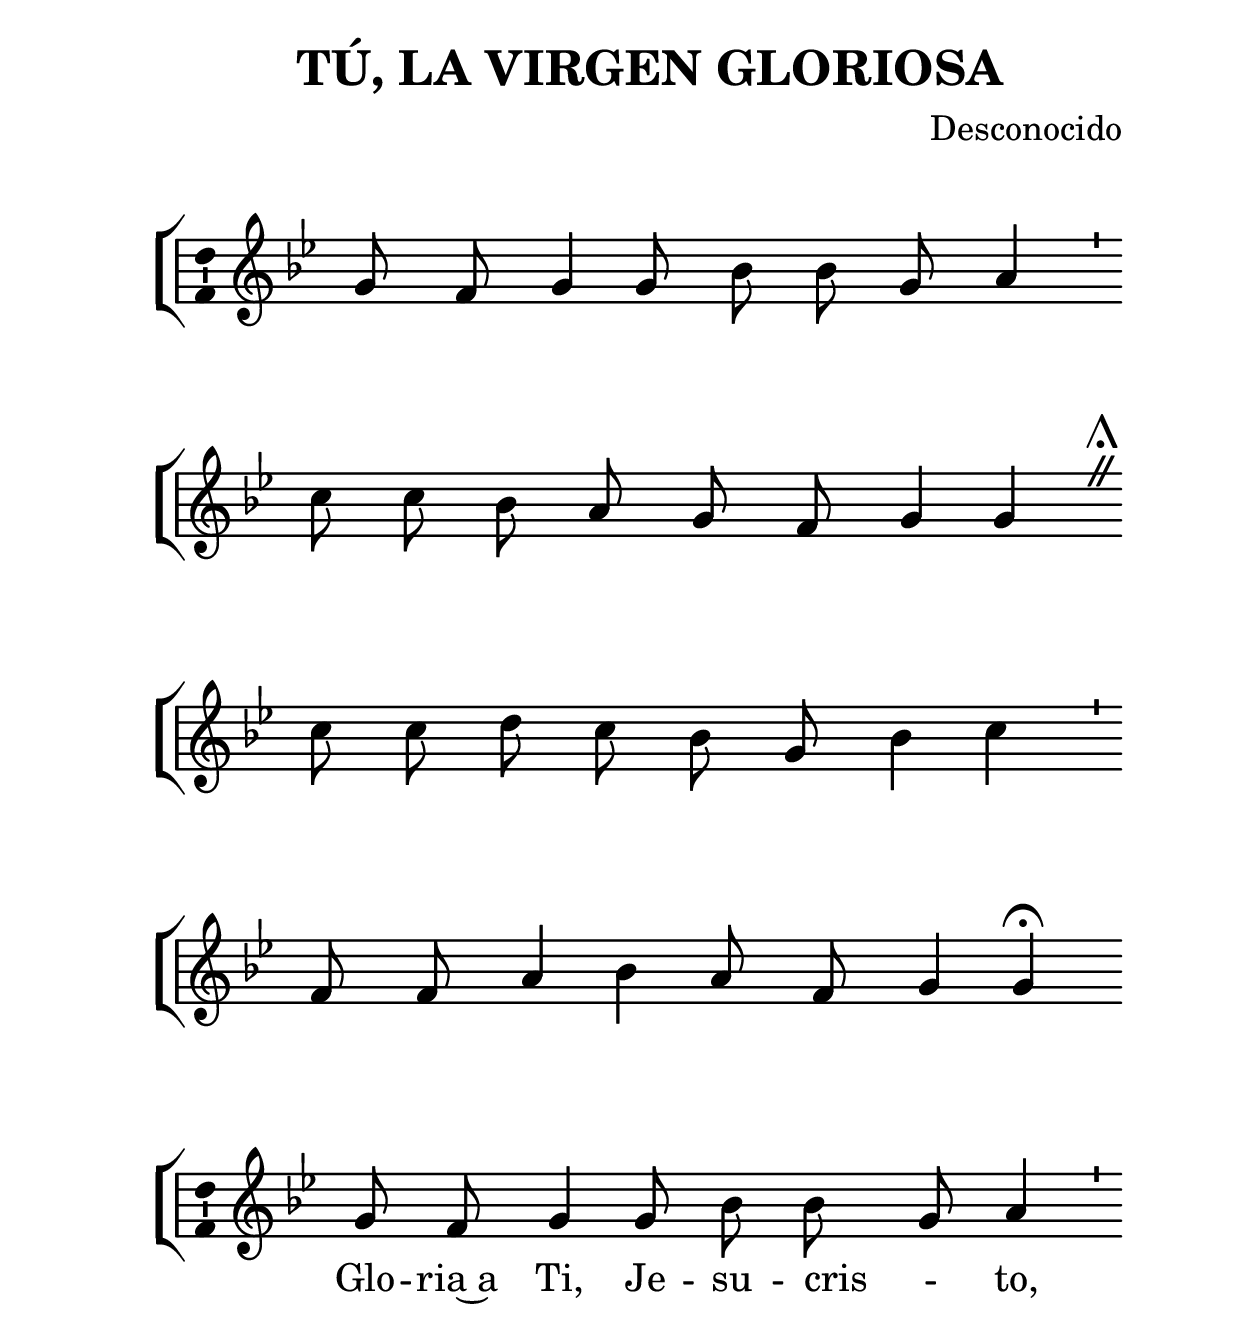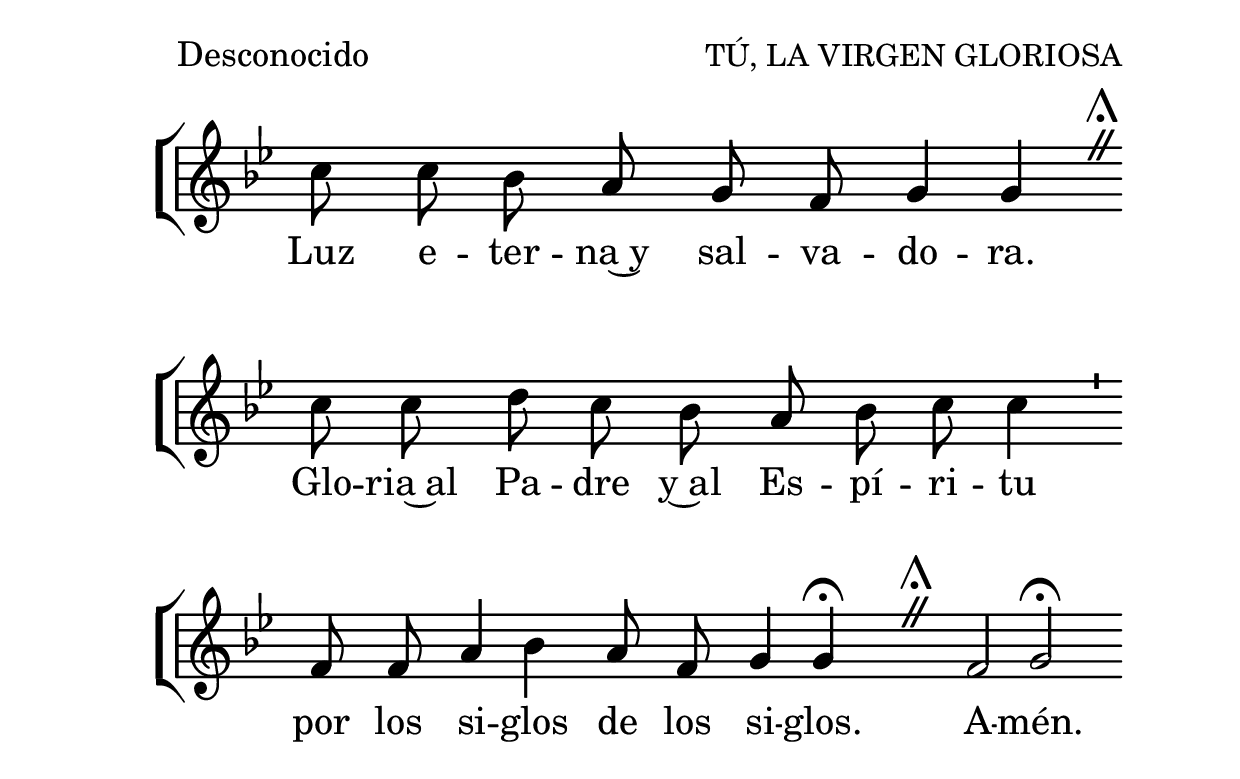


%versión de lilypond para la que se ha escrito esta partitura:
\version "2.16.0"

	%Tamaño papel
	#(set-default-paper-size "a4")
	%Tamaño partitura
	#(set-global-staff-size 30)
	%No responde al pulsar sobre una nota
	#(ly:set-option 'point-and-click #f)

%parámetros del encabezamiento:
\header {
	%title = "TÚ, LA VIRGEN GLORIOSA"
	title = \markup{\fontsize #-1 "TÚ, LA VIRGEN GLORIOSA"}
	subtitle = ""
	composer = "Desconocido"
	poet = ""
	meter = ""
	arranger = ""
%	tagline="Monasterio de la Madre de Dios. Buenafuente del Sistal."
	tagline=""
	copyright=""
	tiempo = ""
	usos = ""
	letra = "Gloria a Ti, Jesucristo, Luz eterna y salvadora. Gloria al Padre y al Espíritu por los siglos de los siglos. Amén. Tú, la Virgen gloriosa, más brillante que los astros, pues de ti nació el Mesías, creador de las estrellas. Tú, la Puerta del día, tú, del Sol Montaña santa. Cante el pueblo redimido a quien trajo luz al mundo. Al caer de la noche, en la hora de la muerte, vean, Madre, nuestras almas al Nacido de tu seno."
	}

%parámetros asociados al papel:
\paper  {
	oddHeaderMarkup = \markup {\fill-line { \on-the-fly #not-first-page \fromproperty #'header:title \on-the-fly #not-first-page \fromproperty #'header:composer }}
	evenHeaderMarkup = \markup {\fill-line { \fromproperty #'header:composer \fromproperty #'header:title }}
	#(set-paper-size "a4")
	print-page-number = ##f
	first-page-number = 1
	print-first-page-number = ##f
%	head-separation = 3.0 \cm
	top-margin = 2.0 \cm
	bottom-margin = 3.0\cm
%%%	bottom-margin = -2.0\cm
	left-margin = 3.0 \cm
	line-width = 16.0 \cm
	indent = 8\mm
	interscoreline = 2.\mm
	between-system-space = 15\mm
%	para que las partituras no llenen la hoja:
	ragged-bottom = ##t
%	idem para la última hoja:
	ragged-last-bottom = ##f
%	para que las partituras llenen el ancho del papel:
	ragged-last = ##f
	after-title-space = 2.5 \cm
%page-count=1
%system-count=7

	%Flexible Vertical Spacing
%	markup-markup-spacing =
%	#'((basic-distance . 15) (minimum-distance . 15) (padding . 3))
	markup-system-spacing =
	#'((basic-distance . 15) (minimum-distance . 15) (padding . 3))
	system-system-spacing =
	#'((basic-distance . 15) (minimum-distance . 15) (padding . 3))
	score-system-spacing =
	#'((basic-distance . 15) (minimum-distance . 15) (padding . 5))
%	top-system-spacing = % header
%	#'((basic-distance . 8) (minimum-distance . 0) (padding . 0))
%	top-markup-spacing =
%	#'((basic-distance . 20) (minimum-distance . 20) (padding . 0))
	last-bottom-spacing = % footer
	#'((basic-distance . 5) (minimum-distance . 5) (padding . 0))
%	score-markup-spacing =
%	#'((basic-distance . 16) (minimum-distance . 13) (padding . 0))

	}


%para incluir divisiones gregorianas
\include "gregorian.ly"
%Ojo. Incluir este fichero implica desactivar la sentencia ragged-last = ##f
%Es decir, deja de justificar las partituras a la derecha


%parámetros que afectan a toda la partitura:
global =  {
	%clave de sol (G):
	\clef G
	%armadura:
%%%	\transpose a b
	\key bes \major
	\tempo 4=75
	\set Score.tempoHideNote = ##t
	}

melodia =
%%%	\transpose a b
{
	\relative c'' {

\time 10/8
\autoBeamOff

g8 f g4 g8 bes bes g a4
\divisioMinima
\break

c8 c bes a g f g4 g
\divisioMaior
\break

c8 c d c bes g bes4 c
\divisioMinima
\break

\time 12/8
f,8 f a4 bes a8 f g4 g \fermata
\finalis

%\bar "|."
}
}


melodiacomun =
%%%	\transpose a b
{
	\relative c'' {

\time 10/8
\autoBeamOff

g8 f g4 g8 bes bes g a4
\divisioMinima
%\break

c8 c bes a g f g4 g
\divisioMaior
\break

c8 c d c bes a bes c c4
\divisioMinima
%\break

\time 12/8
f,8 f a4 bes a8 f g4 g \fermata
\divisioMaior
%\break

\time 8/8
f2 g \fermata
\finalis

%\bar "|."
}
}


texto = \lyricmode {

Glo -- ria~a Ti, Je -- su -- cris -- _ to,
Luz e -- ter -- na~y sal -- va -- do -- ra.
Glo -- ria~al Pa -- dre y~al Es -- pí -- ri -- tu
por los si -- glos de los si -- glos.
A -- mén.

}

textoa = \lyricmode {

\set stanza =#"1. " Tú, la Vir -- gen glo -- rio -- _ sa,
más bri -- llan -- te que los as -- tros,
pues de ti na -- ció~el Me -- sí -- as,
cre -- a -- dor de las es -- tre -- llas.

}

textob = \lyricmode {

\set stanza =#"2. " Tú, la Puer -- ta del dí -- _ a,
tú, del Sol Mon -- ta -- ña san -- ta.
Can -- te~el pue -- blo re -- di -- mi -- do
a quien tra -- jo luz al mun -- do.

}

textoc = \lyricmode {

\set stanza =#"3. " Al ca -- er de la no -- _ che,
en la ho -- ra de la muer -- te,
ve -- an, Ma -- dre, nues -- tras al -- mas
al Na -- ci -- do de tu se -- no.

	}


vozStaff = \context Voice = vozStaff
\with {\consists "Ambitus_engraver"}
<<
	\set Staff.instrumentName = ""
	\set Staff.shortInstrumentName = ""
	\set Staff.midiInstrument = #"acoustic grand"
	\set Staff.midiMinimumVolume = #0.7
	\set Staff.midiMaximumVolume = #0.9
	\global
	\melodia
	>>

vozcomunStaff = \context Voice = vozcomunStaff
\with {\consists "Ambitus_engraver"}
<<
	\set Staff.instrumentName = ""
	\set Staff.shortInstrumentName = ""
	\set Staff.midiInstrument = #"acoustic grand"
	\set Staff.midiMinimumVolume = #0.7
	\set Staff.midiMaximumVolume = #0.9
	\global
	\melodiacomun
	>>


textoStaff = \context Lyrics = textoStaff <<
%	\set vocalName =#"E. "
%	\set shortVocalName =#"E. "
	\lyricsto vozcomunStaff \texto
	>>

textoaStaff = \context Lyrics = textoaStaff <<
%	\set vocalName =#"1. "
	\set shortVocalName =#"1. "
	\lyricsto vozStaff \textoa
	>>

textobStaff = \context Lyrics = textobStaff <<
%	\set vocalName =#"2. "
	\set shortVocalName =#"2. "
	\lyricsto vozStaff \textob
	>>

textocStaff = \context Lyrics = textocStaff <<
%	\set vocalName =#"3. "
	\set shortVocalName =#"3. "
	\lyricsto vozStaff \textoc
	>>


\book {
	\score {
		\context ChoirStaff {
			\override StaffGroup.SystemStartBracket #'collapse-height = #1
			\override Score.SystemStartBar #'collapse-height = #1
			<<
			\vozStaff
			\textoaStaff
			\textobStaff
			\textocStaff
			>>
		}
		\layout {
ragged-last = ##f
	    		\context {
				\Lyrics
				%\override LyricText #'font-size = #2
				}
	   		\context {
				\Score
				%\override StaffSymbol #'staff-space = #(magstep +3)
%%%				\override InstrumentName #'X-offset = #1.5
				\override InstrumentName #'X-offset = #2.5
				\override InstrumentName #'font-series = #'bold
				}
			\context {
				\Staff
				\remove "Time_signature_engraver"
				\override BarLine #'transparent = ##t
				}
			}
		}
	\score {
		\context ChoirStaff {
			\override StaffGroup.SystemStartBracket #'collapse-height = #1
			\override Score.SystemStartBar #'collapse-height = #1
			<<
			\vozcomunStaff
			\textoStaff
			>>
		}
		\layout {
ragged-last = ##f
	    		\context {
				\Lyrics
				%\override LyricText #'font-size = #2
				}
	   		\context {
				\Score
				%\override StaffSymbol #'staff-space = #(magstep +3)
%%%				\override InstrumentName #'X-offset = #1.5
				\override InstrumentName #'X-offset = #2.5
				\override InstrumentName #'font-series = #'bold
				}
			\context {
				\Staff
				\remove "Time_signature_engraver"
				\override BarLine #'transparent = ##t
				}
			}
		}
	\score {
		\context ChoirStaff {
			\override StaffGroup.SystemStartBracket #'collapse-height = #1
			\override Score.SystemStartBar #'collapse-height = #1
			<<
			\vozStaff
			>>
			<<
			\vozcomunStaff
			>>
		}
		\midi {
	  		\context {
	  			\Score
				tempoWholesPerMinute = #(ly:make-moment 70 4)
				}
			}
		}
}


